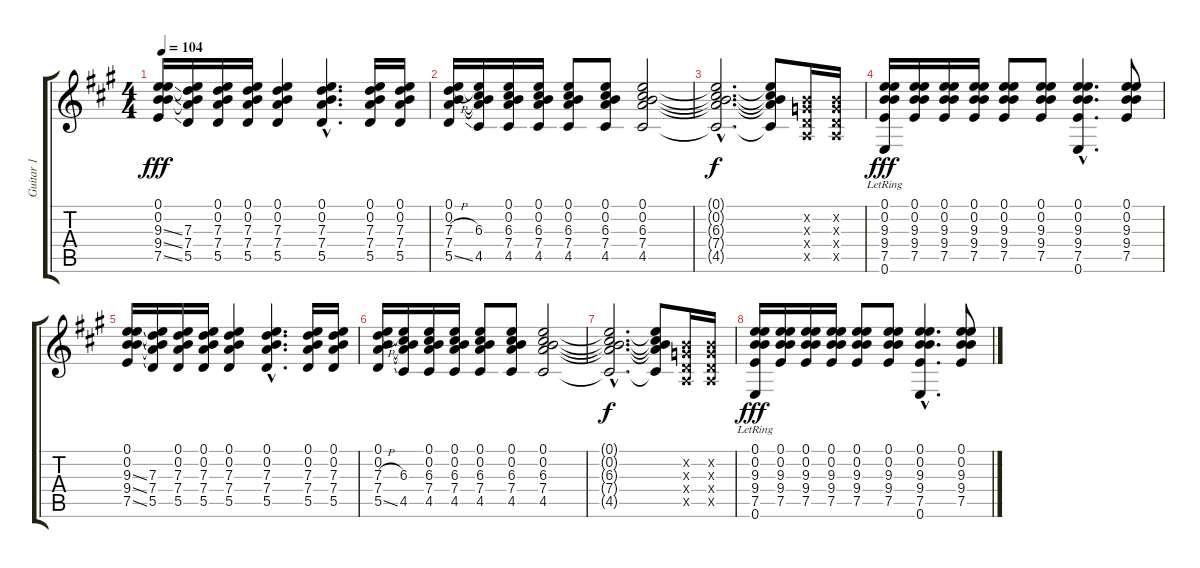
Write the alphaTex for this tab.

\track ("Guitar 1" "Guitar 1") {instrument distortionguitar}
\staff {score tabs}
\tuning (E4 B3 G3 D3 A2 E2) {hide}
\ts (4 4)
\tempo 104
\clef g2
\ks a
(0.1 0.2 9.3{ss} 9.4{ss} 7.5{ss}).16{dy fff} (0.1{t} 0.2{t} 7.3 7.4 5.5).16 (0.1 0.2 7.3 7.4 5.5).16 (0.1 0.2 7.3 7.4 5.5).16 (0.1 0.2 7.3 7.4 5.5).4 (0.1{hac} 0.2{hac} 7.3{hac} 7.4{hac} 5.5{hac}).4{d} (0.1 0.2 7.3 7.4 5.5).16 (0.1 0.2 7.3 7.4 5.5).16 |
(0.1 0.2 7.3{h} 7.4 5.5{ss}).16 (0.1{t} 0.2{t} 6.3 7.4{t} 4.5).16 (0.1 0.2 6.3 7.4 4.5).16 (0.1 0.2 6.3 7.4 4.5).16 (0.1 0.2 6.3 7.4 4.5).8 (0.1 0.2 6.3 7.4 4.5).8 (0.1 0.2 6.3 7.4 4.5).2 |
(0.1{hac t} 0.2{hac t} 6.3{hac t} 7.4{hac t} 4.5{hac t}).2{d dy f} (0.1{t} 0.2{t} 6.3{t} 7.4{t} 4.5{t}).8 (0.2{x} 0.3{x} 0.4{x} 0.5{x}).16 (0.2{x} 0.3{x} 0.4{x} 0.5{x}).16 |
(0.1 0.2 9.3 9.4 7.5 0.6{lr}).16{dy fff} (0.1 0.2 9.3 9.4 7.5).16 (0.1 0.2 9.3 9.4 7.5).16 (0.1 0.2 9.3 9.4 7.5).16 (0.1 0.2 9.3 9.4 7.5).8 (0.1 0.2 9.3 9.4 7.5).8 (0.1{hac} 0.2{hac} 9.3{hac} 9.4{hac} 7.5{hac} 0.6{hac}).4{d} (0.1 0.2 9.3 9.4 7.5).8 |
(0.1 0.2 9.3{ss} 9.4{ss} 7.5{ss}).16 (0.1{t} 0.2{t} 7.3 7.4 5.5).16 (0.1 0.2 7.3 7.4 5.5).16 (0.1 0.2 7.3 7.4 5.5).16 (0.1 0.2 7.3 7.4 5.5).4 (0.1{hac} 0.2{hac} 7.3{hac} 7.4{hac} 5.5{hac}).4{d} (0.1 0.2 7.3 7.4 5.5).16 (0.1 0.2 7.3 7.4 5.5).16 |
(0.1 0.2 7.3{h} 7.4 5.5{ss}).16 (0.1{t} 0.2{t} 6.3 7.4{t} 4.5).16 (0.1 0.2 6.3 7.4 4.5).16 (0.1 0.2 6.3 7.4 4.5).16 (0.1 0.2 6.3 7.4 4.5).8 (0.1 0.2 6.3 7.4 4.5).8 (0.1 0.2 6.3 7.4 4.5).2 |
(0.1{hac t} 0.2{hac t} 6.3{hac t} 7.4{hac t} 4.5{hac t}).2{d dy f} (0.1{t} 0.2{t} 6.3{t} 7.4{t} 4.5{t}).8 (0.2{x} 0.3{x} 0.4{x} 0.5{x}).16 (0.2{x} 0.3{x} 0.4{x} 0.5{x}).16 |
(0.1 0.2 9.3 9.4 7.5 0.6{lr}).16{dy fff} (0.1 0.2 9.3 9.4 7.5).16 (0.1 0.2 9.3 9.4 7.5).16 (0.1 0.2 9.3 9.4 7.5).16 (0.1 0.2 9.3 9.4 7.5).8 (0.1 0.2 9.3 9.4 7.5).8 (0.1{hac} 0.2{hac} 9.3{hac} 9.4{hac} 7.5{hac} 0.6{hac}).4{d} (0.1 0.2 9.3 9.4 7.5).8
